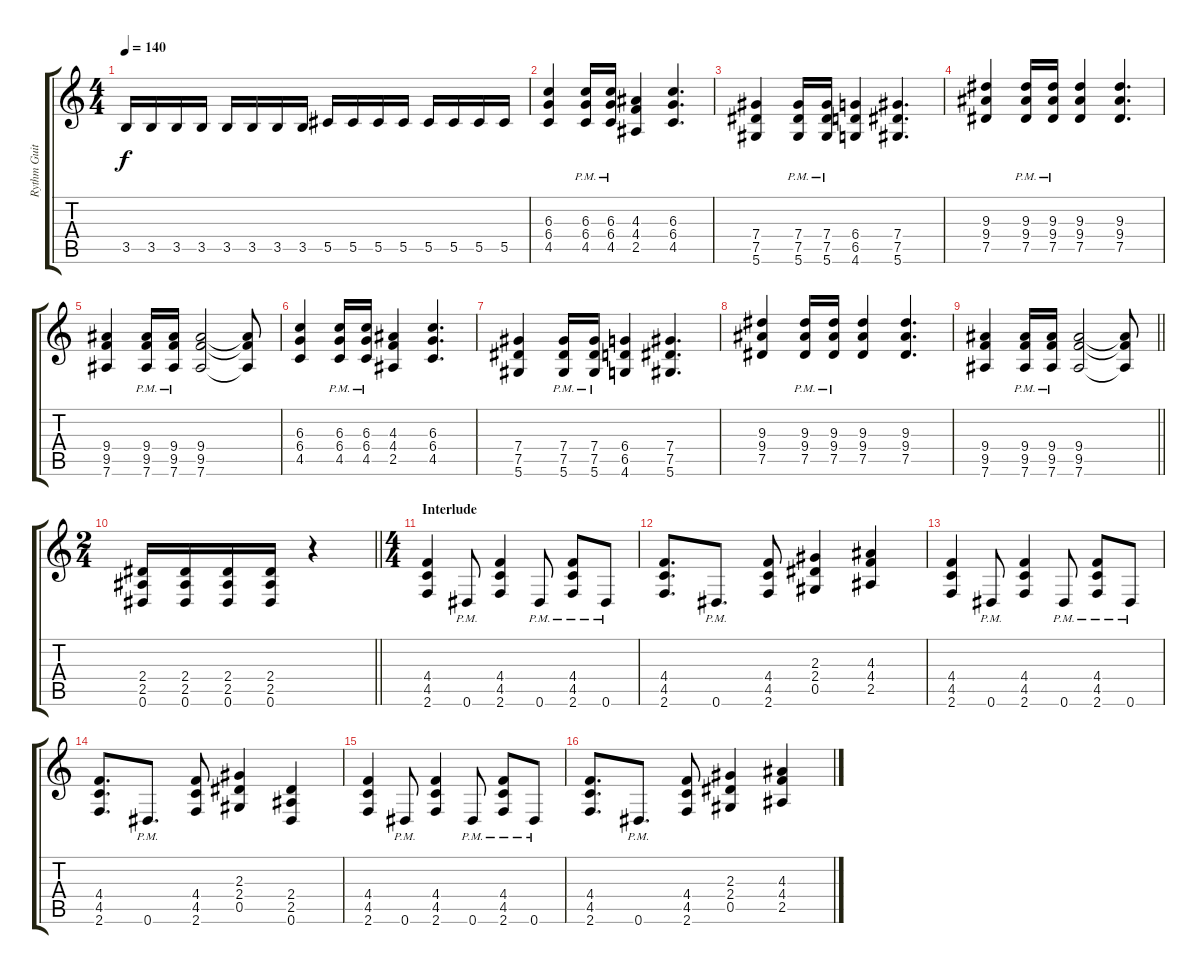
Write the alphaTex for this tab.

\track ("Rythm Guitar" "Rythm Guit") {instrument distortionguitar}
\staff {score tabs}
\tuning (Eb4 Bb3 Gb3 Db3 Ab2 Eb2) {hide}
\ts (4 4)
\tempo 140
\clef g2
\ks c
3.5.16{dy f} 3.5.16 3.5.16 3.5.16 3.5.16 3.5.16 3.5.16 3.5.16 5.5.16 5.5.16 5.5.16 5.5.16 5.5.16 5.5.16 5.5.16 5.5.16 |
(6.3 6.4 4.5).4 (6.3{pm} 6.4{pm} 4.5{pm}).16 (6.3{pm} 6.4{pm} 4.5{pm}).16 (4.3 4.4 2.5).4 (6.3 6.4 4.5).4{d} |
(7.4 7.5 5.6).4 (7.4{pm} 7.5{pm} 5.6{pm}).16 (7.4{pm} 7.5{pm} 5.6{pm}).16 (6.4 6.5 4.6).4 (7.4 7.5 5.6).4{d} |
(9.3 9.4 7.5).4 (9.3{pm} 9.4{pm} 7.5{pm}).16 (9.3{pm} 9.4{pm} 7.5{pm}).16 (9.3 9.4 7.5).4 (9.3 9.4 7.5).4{d} |
(9.4 9.5 7.6).4 (9.4{pm} 9.5{pm} 7.6{pm}).16 (9.4{pm} 9.5{pm} 7.6{pm}).16 (9.4 9.5 7.6).2 (9.4{t} 9.5{t} 7.6{t}).8 |
(6.3 6.4 4.5).4 (6.3{pm} 6.4{pm} 4.5{pm}).16 (6.3{pm} 6.4{pm} 4.5{pm}).16 (4.3 4.4 2.5).4 (6.3 6.4 4.5).4{d} |
(7.4 7.5 5.6).4 (7.4{pm} 7.5{pm} 5.6{pm}).16 (7.4{pm} 7.5{pm} 5.6{pm}).16 (6.4 6.5 4.6).4 (7.4 7.5 5.6).4{d} |
(9.3 9.4 7.5).4 (9.3{pm} 9.4{pm} 7.5{pm}).16 (9.3{pm} 9.4{pm} 7.5{pm}).16 (9.3 9.4 7.5).4 (9.3 9.4 7.5).4{d} |
\barLineRight lightlight
(9.4 9.5 7.6).4 (9.4{pm} 9.5{pm} 7.6{pm}).16 (9.4{pm} 9.5{pm} 7.6{pm}).16 (9.4 9.5 7.6).2 (9.4{t} 9.5{t} 7.6{t}).8 |
\ts (2 4)
\section ("" "")
\barLineRight lightlight
(2.4 2.5 0.6).16 (2.4 2.5 0.6).16 (2.4 2.5 0.6).16 (2.4 2.5 0.6).16 r.4 |
\ts (4 4)
\section ("" "Interlude")
(4.4 4.5 2.6).4 0.6{pm}.8 (4.4 4.5 2.6).4 0.6{pm}.8 (4.4{pm} 4.5{pm} 2.6{pm}).8 0.6{pm}.8 |
(4.4 4.5 2.6).8{d} 0.6{pm}.8{d} (4.4 4.5 2.6).8 (2.3 2.4 0.5).4 (4.3 4.4 2.5).4 |
(4.4 4.5 2.6).4 0.6{pm}.8 (4.4 4.5 2.6).4 0.6{pm}.8 (4.4{pm} 4.5{pm} 2.6{pm}).8 0.6{pm}.8 |
(4.4 4.5 2.6).8{d} 0.6{pm}.8{d} (4.4 4.5 2.6).8 (2.3 2.4 0.5).4 (2.4 2.5 0.6).4 |
(4.4 4.5 2.6).4 0.6{pm}.8 (4.4 4.5 2.6).4 0.6{pm}.8 (4.4{pm} 4.5{pm} 2.6{pm}).8 0.6{pm}.8 |
(4.4 4.5 2.6).8{d} 0.6{pm}.8{d} (4.4 4.5 2.6).8 (2.3 2.4 0.5).4 (4.3 4.4 2.5).4
